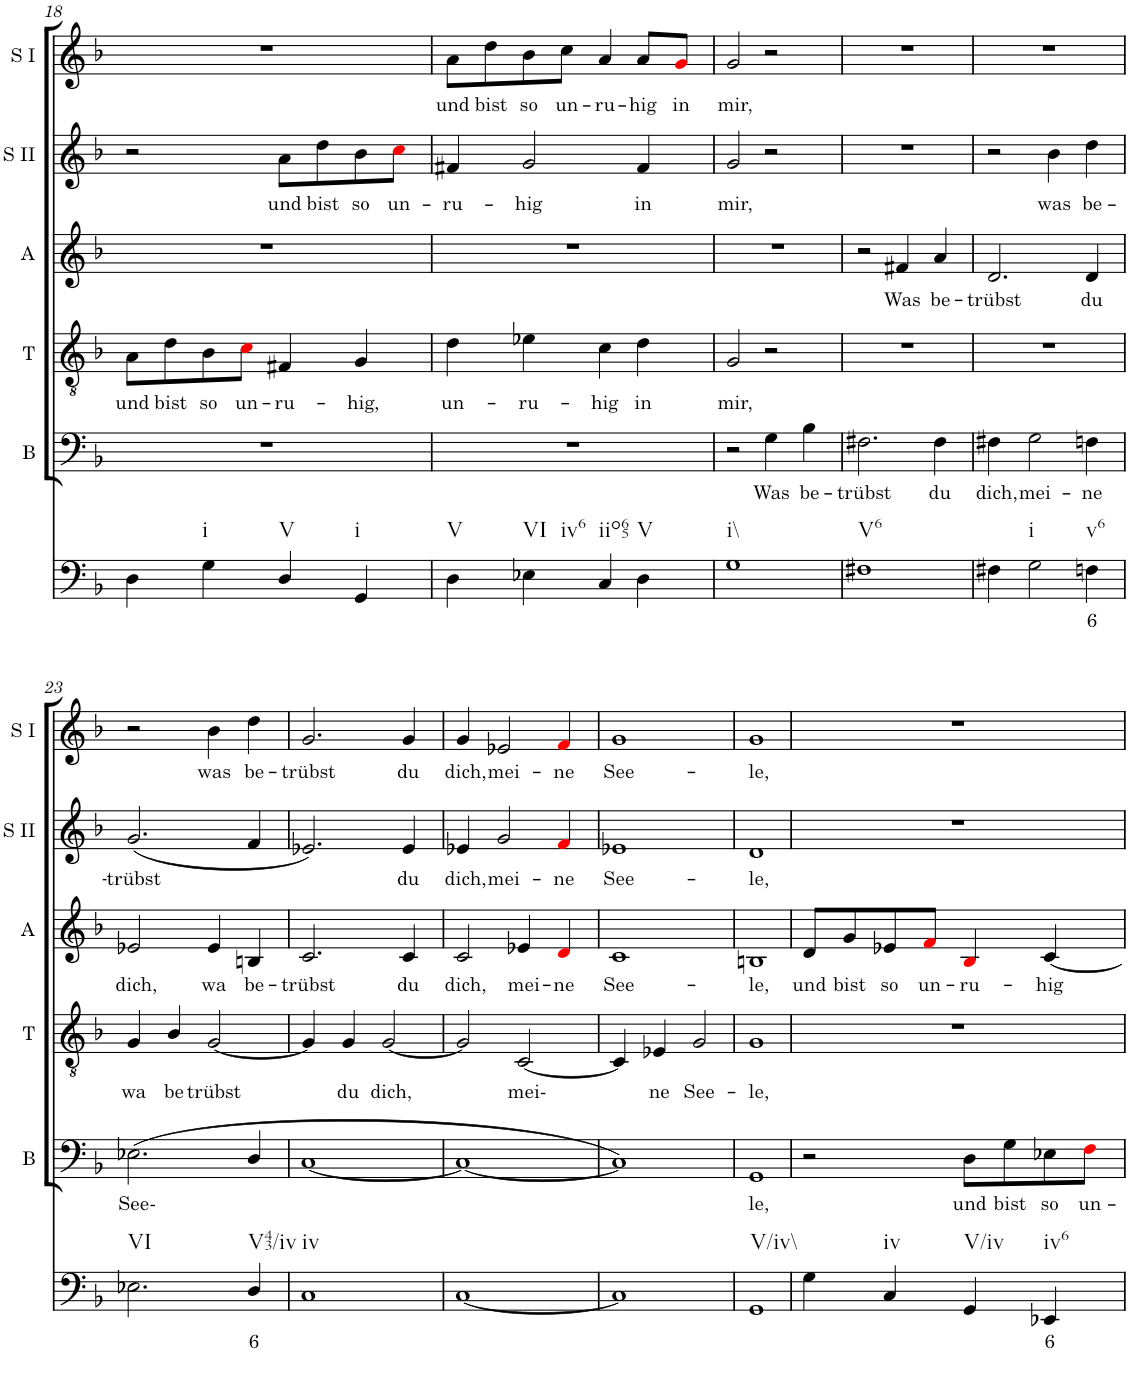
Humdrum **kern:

**kern	**text	**kern	**text	**kern	**text	**kern	**text	**kern	**text	**kern	**text
*part6	*part6	*part5	*part5	*part4	*part4	*part3	*part3	*part2	*part2	*part1	*part1
*staff6	*staff6	*staff5	*staff5	*staff4	*staff4	*staff3	*staff3	*staff2	*staff2	*staff1	*staff1
*I"Continuo	*	*I"Bass	*	*I"Tenor	*	*I"Alto	*	*I"Soprano II	*	*I"Soprano I	*
*	*	*I'B	*	*I'T	*	*I'A	*	*I'S II	*	*I'S I	*
!!LO:PB:g=z
*clefF4	*	*clefF4	*	*clefGv2	*	*clefG2	*	*clefG2	*	*clefG2	*
*k[b-]	*	*k[b-]	*	*k[b-]	*	*k[b-]	*	*k[b-]	*	*k[b-]	*
*M4/4	*	*M4/4	*	*M4/4	*	*M4/4	*	*M4/4	*	*M4/4	*
=18	=18	=18	=18	=18	=18	=18	=18	=18	=18	=18	=18
!	!	!	!	!	!LO:LY:b	!	!	!	!	!	!
4D\	.	1r	.	8A\L	und	1r	.	2r	.	1r	.
!	!	!	!	!	!LO:LY:b	!	!	!	!	!	!
.	.	.	.	8d\	bist	.	.	.	.	.	.
!LO:TX:b:t=i	!	!	!	!	!	!	!	!	!	!	!
!	!	!	!	!	!LO:LY:b	!	!	!	!	!	!
4G\	.	.	.	8B-\	so	.	.	.	.	.	.
!	!	!	!	!	!LO:LY:b	!	!	!	!	!	!
.	.	.	.	8ci\J	un-	.	.	.	.	.	.
!LO:TX:b:t=V	!	!	!	!	!	!	!	!	!	!	!
!	!	!	!	!	!LO:LY:b	!	!	!	!LO:LY:b	!	!
4D/	.	.	.	4F#X/	ru-	.	.	8a\L	und	.	.
!	!	!	!	!	!	!	!	!	!LO:LY:b	!	!
.	.	.	.	.	.	.	.	8dd\	bist	.	.
!LO:TX:b:t=i	!	!	!	!	!	!	!	!	!	!	!
!	!	!	!	!	!LO:LY:b	!	!	!	!LO:LY:b	!	!
4GG/	.	.	.	4G/	hig,	.	.	8b-\	so	.	.
!	!	!	!	!	!	!	!	!	!LO:LY:b	!	!
.	.	.	.	.	.	.	.	8cci\J	un-	.	.
=19	=19	=19	=19	=19	=19	=19	=19	=19	=19	=19	=19
!LO:TX:b:t=V	!	!	!	!	!	!	!	!	!	!	!
!	!	!	!	!	!LO:LY:b	!	!	!	!LO:LY:b	!	!LO:LY:b
4D\	.	1r	.	4d\	un-	1r	.	4f#X/	ru-	8a\L	und
!	!	!	!	!	!	!	!	!	!	!	!LO:LY:b
.	.	.	.	.	.	.	.	.	.	8dd\	bist
!LO:TX:b:t=VI	!	!	!	!	!	!	!	!	!	!	!
!LO:TX:b:t=iv6	!	!	!	!	!	!	!	!	!	!	!
!	!	!	!	!	!LO:LY:b	!	!	!	!LO:LY:b	!	!LO:LY:b
4E-X\	.	.	.	4e-X\	ru-	.	.	2g/	hig	8b-\	so
!	!	!	!	!	!	!	!	!	!	!	!LO:LY:b
.	.	.	.	.	.	.	.	.	.	8cc\J	un-
!LO:TX:b:t=iio65	!	!	!	!	!	!	!	!	!	!	!
!	!	!	!	!	!LO:LY:b	!	!	!	!	!	!LO:LY:b
4C/	.	.	.	4c\	hig	.	.	.	.	4a/	ru-
!LO:TX:b:t=V	!	!	!	!	!	!	!	!	!	!	!
!	!	!	!	!	!LO:LY:b	!	!	!	!LO:LY:b	!	!LO:LY:b
4D\	.	.	.	4d\	in	.	.	4f#/	in	8a/L	hig
!	!	!	!	!	!	!	!	!	!	!	!LO:LY:b
.	.	.	.	.	.	.	.	.	.	8gi/J	in
=20	=20	=20	=20	=20	=20	=20	=20	=20	=20	=20	=20
!LO:TX:b:t=i\\	!	!	!	!	!	!	!	!	!	!	!
!	!	!	!	!	!LO:LY:b	!	!	!	!LO:LY:b	!	!LO:LY:b
1G	.	2r	.	2G/	mir,	1r	.	2g/	mir,	2g/	mir,
!	!	!	!LO:LY:b	!	!	!	!	!	!	!	!
.	.	4G\	Was	2r	.	.	.	2r	.	2r	.
!	!	!	!LO:LY:b	!	!	!	!	!	!	!	!
.	.	4B-\	be-	.	.	.	.	.	.	.	.
=21	=21	=21	=21	=21	=21	=21	=21	=21	=21	=21	=21
!LO:TX:b:t=V6	!	!	!	!	!	!	!	!	!	!	!
!	!	!	!LO:LY:b	!	!	!	!	!	!	!	!
1F#X	.	2.F#X\	trübst	1r	.	2r	.	1r	.	1r	.
!	!	!	!	!	!	!	!LO:LY:b	!	!	!	!
.	.	.	.	.	.	4f#X/	Was	.	.	.	.
!	!	!	!LO:LY:b	!	!	!	!LO:LY:b	!	!	!	!
.	.	4F#\	du	.	.	4a/	be-	.	.	.	.
=22	=22	=22	=22	=22	=22	=22	=22	=22	=22	=22	=22
!	!	!	!LO:LY:b	!	!	!	!LO:LY:b	!	!	!	!
4F#X\	.	4F#X\	dich,	1r	.	2.d/	trübst	2r	.	1r	.
!LO:TX:b:t=i	!	!	!	!	!	!	!	!	!	!	!
!	!	!	!LO:LY:b	!	!	!	!	!	!	!	!
2G\	.	2G\	mei-	.	.	.	.	.	.	.	.
!	!	!	!	!	!	!	!	!	!LO:LY:b	!	!
.	.	.	.	.	.	.	.	4b-\	was	.	.
!LO:TX:b:t=v6	!	!	!	!	!	!	!	!	!	!	!
!	!LO:LY:b	!	!LO:LY:b	!	!	!	!LO:LY:b	!	!LO:LY:b	!	!
4Fn\	6	4Fn\	ne	.	.	4d/	du	4dd\	be-	.	.
!!LO:LB:g=z
=23	=23	=23	=23	=23	=23	=23	=23	=23	=23	=23	=23
!LO:TX:b:t=VI	!	!	!	!	!	!	!	!	!	!	!
!	!	!	!LO:LY:b	!	!LO:LY:b	!	!LO:LY:b	!	!LO:LY:b	!	!
2.E-X\	.	(2.E-X\	See-	4G/	wa	2e-X/	dich,	(2.g/	trübst	2r	.
!	!	!	!	!	!LO:LY:b	!	!	!	!	!	!
.	.	.	.	4B-/	be-	.	.	.	.	.	.
!	!	!	!	!	!LO:LY:b	!	!LO:LY:b	!	!	!	!LO:LY:b
.	.	.	.	[2G/	trübst	4e-/	wa	.	.	4b-\	was
!LO:TX:b:t=V43/iv	!	!	!	!	!	!	!	!	!	!	!
!	!LO:LY:b	!	!	!	!	!	!LO:LY:b	!	!	!	!LO:LY:b
4D/	6	4D/	.	.	.	4Bn/	be-	4f/	.	4dd\	be-
=24	=24	=24	=24	=24	=24	=24	=24	=24	=24	=24	=24
!LO:TX:b:t=iv	!	!	!	!	!	!	!	!	!	!	!
!	!	!	!	!	!	!	!LO:LY:b	!	!	!	!LO:LY:b
1C	.	[1C	.	4G/]	.	2.c/	trübst	2.e-X/)	.	2.g/	trübst
!	!	!	!	!	!LO:LY:b	!	!	!	!	!	!
.	.	.	.	4G/	du	.	.	.	.	.	.
!	!	!	!	!	!LO:LY:b	!	!	!	!	!	!
.	.	.	.	[2G/	dich,	.	.	.	.	.	.
!	!	!	!	!	!	!	!LO:LY:b	!	!LO:LY:b	!	!LO:LY:b
.	.	.	.	.	.	4c/	du	4e-/	du	4g/	du
=25	=25	=25	=25	=25	=25	=25	=25	=25	=25	=25	=25
!	!	!	!	!	!	!	!LO:LY:b	!	!LO:LY:b	!	!LO:LY:b
[1C	.	1C_	.	2G/]	.	2c/	dich,	4e-X/	dich,	4g/	dich,
!	!	!	!	!	!	!	!	!	!LO:LY:b	!	!LO:LY:b
.	.	.	.	.	.	.	.	2g/	mei-	2e-X/	mei-
!	!	!	!	!	!LO:LY:b	!	!LO:LY:b	!	!	!	!
.	.	.	.	[2C/	mei-	4e-X/	mei-	.	.	.	.
!	!	!	!	!	!	!	!LO:LY:b	!	!LO:LY:b	!	!LO:LY:b
.	.	.	.	.	.	4di/	ne	4fi/	ne	4fi/	ne
=26	=26	=26	=26	=26	=26	=26	=26	=26	=26	=26	=26
!	!	!	!	!	!	!	!LO:LY:b	!	!LO:LY:b	!	!LO:LY:b
1C]	.	1C])	.	4C/]	.	1c	See-	1e-X	See-	1g	See-
!	!	!	!	!	!LO:LY:b	!	!	!	!	!	!
.	.	.	.	4E-X/	ne	.	.	.	.	.	.
!	!	!	!	!	!LO:LY:b	!	!	!	!	!	!
.	.	.	.	2G/	See-	.	.	.	.	.	.
=27	=27	=27	=27	=27	=27	=27	=27	=27	=27	=27	=27
!LO:TX:b:t=V/iv\\	!	!	!	!	!	!	!	!	!	!	!
!	!	!	!LO:LY:b	!	!LO:LY:b	!	!LO:LY:b	!	!LO:LY:b	!	!LO:LY:b
1GG	.	1GG	le,	1G	le,	1Bn	le,	1d	le,	1g	le,
=28	=28	=28	=28	=28	=28	=28	=28	=28	=28	=28	=28
!	!	!	!	!	!	!	!LO:LY:b	!	!	!	!
4G\	.	2r	.	1r	.	8d/L	und	1r	.	1r	.
!	!	!	!	!	!	!	!LO:LY:b	!	!	!	!
.	.	.	.	.	.	8g/	bist	.	.	.	.
!LO:TX:b:t=iv	!	!	!	!	!	!	!	!	!	!	!
!	!	!	!	!	!	!	!LO:LY:b	!	!	!	!
4C/	.	.	.	.	.	8e-X/	so	.	.	.	.
!	!	!	!	!	!	!	!LO:LY:b	!	!	!	!
.	.	.	.	.	.	8fi/J	un-	.	.	.	.
!LO:TX:b:t=V/iv	!	!	!	!	!	!	!	!	!	!	!
!	!	!	!LO:LY:b	!	!	!	!LO:LY:b	!	!	!	!
4GG/	.	8D\L	und	.	.	4B-i/	ru-	.	.	.	.
!	!	!	!LO:LY:b	!	!	!	!	!	!	!	!
.	.	8G\	bist	.	.	.	.	.	.	.	.
!LO:TX:b:t=iv6	!	!	!	!	!	!	!	!	!	!	!
!	!LO:LY:b	!	!LO:LY:b	!	!	!	!LO:LY:b	!	!	!	!
4EE-X/	6	8E-X\	so	.	.	[4c/	hig	.	.	.	.
!	!	!	!LO:LY:b	!	!	!	!	!	!	!	!
.	.	8Fi\J	un-	.	.	.	.	.	.	.	.
=	=	=	=	=	=	=	=	=	=	=	=
*-	*-	*-	*-	*-	*-	*-	*-	*-	*-	*-	*-
